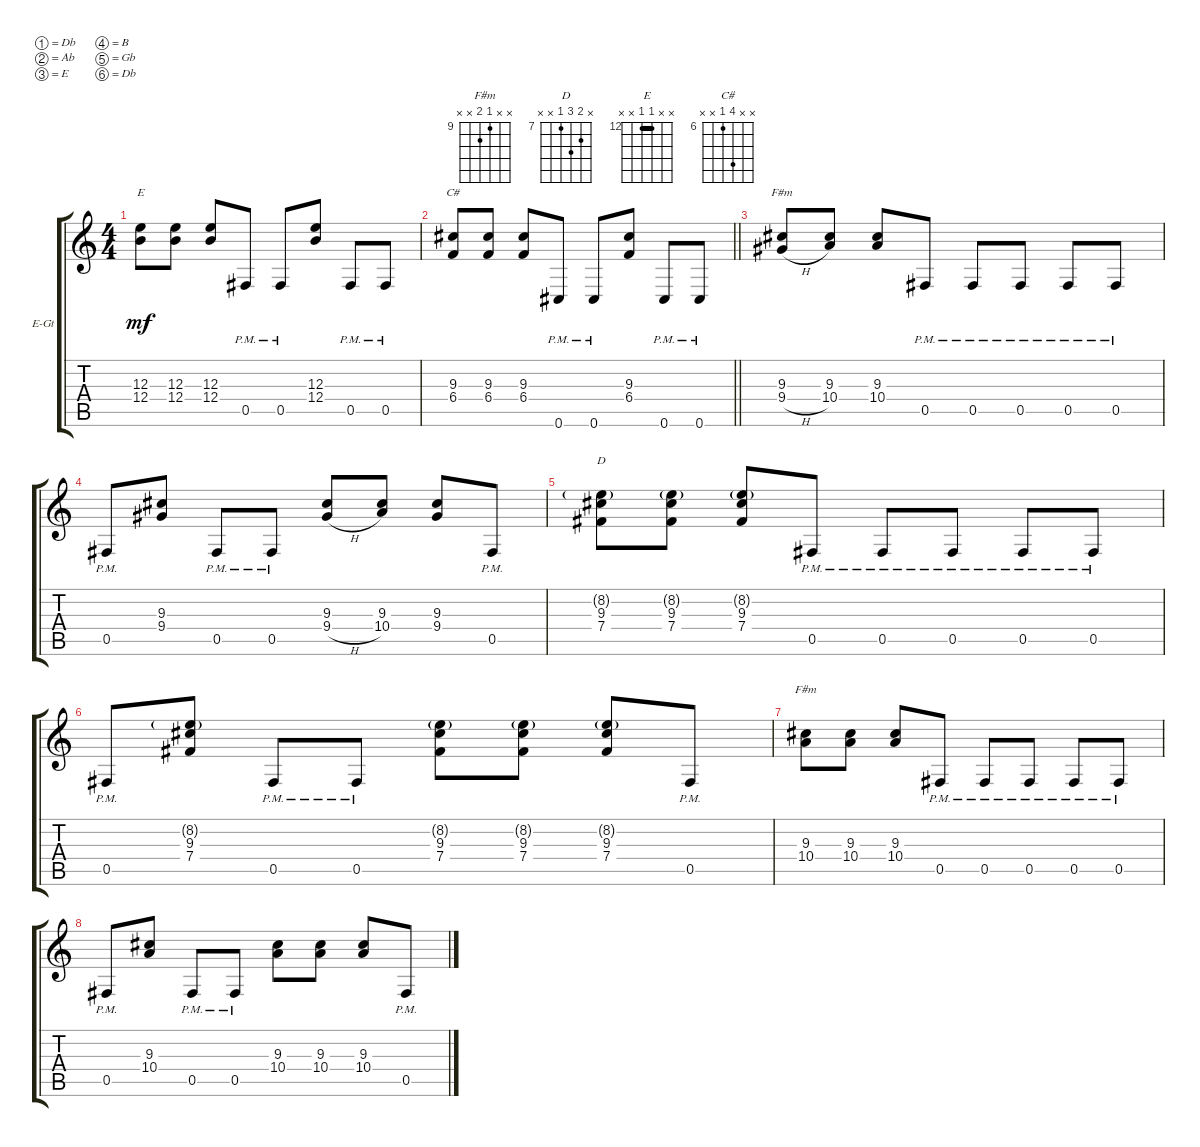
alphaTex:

\bracketExtendMode groupsimilarinstruments
\firstSystemTrackNameOrientation horizontal
\otherSystemsTrackNameOrientation horizontal
\track ("Electric Guitar 2" "E-Gt") {instrument distortionguitar}
\staff {score tabs}
\tuning (Db4 Ab3 E3 B2 Gb2 Db2)
\chord ("F#m" x x 9 9 x x) {firstfret 9 barre 9}
\chord ("D" x 8 9 7 x x) {firstfret 7}
\chord ("F#m" x x 9 10 x x) {firstfret 9}
\chord ("E" x x 12 12 x x) {firstfret 12 barre 12}
\chord ("C#" x x 9 6 x x) {firstfret 6}
\ts (4 4)
\tempo (184 hide)
\clef g2
\ks c
(12.3 12.4).8{ch "E" dy mf} (12.3 12.4).8 (12.3 12.4).8 0.5{pm}.8 0.5{pm}.8 (12.3 12.4).8 0.5{pm}.8 0.5{pm}.8 |
\barLineRight lightlight
(9.3 6.4).8{ch "C#"} (9.3 6.4).8 (9.3 6.4).8 0.6{pm}.8 0.6{pm}.8 (9.3 6.4).8 0.6{pm}.8 0.6{pm}.8 |
\tempo (184 "Double Time" hide)
(9.3 9.4{h}).8{ch "F#m"} (9.3 10.4).8 (9.3 10.4).8 0.5{pm}.8 0.5{pm}.8 0.5{pm}.8 0.5{pm}.8 0.5{pm}.8 |
0.5{pm}.8 (9.3 9.4).8 0.5{pm}.8 0.5{pm}.8 (9.3 9.4{h}).8 (9.3 10.4).8 (9.3 9.4).8 0.5{pm}.8 |
(8.2{g} 9.3 7.4).8{ch "D"} (8.2{g} 9.3 7.4).8 (8.2{g} 9.3 7.4).8 0.5{pm}.8 0.5{pm}.8 0.5{pm}.8 0.5{pm}.8 0.5{pm}.8 |
0.5{pm}.8 (8.2{g} 9.3 7.4).8 0.5{pm}.8 0.5{pm}.8 (8.2{g} 9.3 7.4).8 (8.2{g} 9.3 7.4).8 (8.2{g} 9.3 7.4).8 0.5{pm}.8 |
(9.3 10.4).8{ch "F#m"} (9.3 10.4).8 (9.3 10.4).8 0.5{pm}.8 0.5{pm}.8 0.5{pm}.8 0.5{pm}.8 0.5{pm}.8 |
0.5{pm}.8 (9.3 10.4).8 0.5{pm}.8 0.5{pm}.8 (9.3 10.4).8 (9.3 10.4).8 (9.3 10.4).8 0.5{pm}.8
